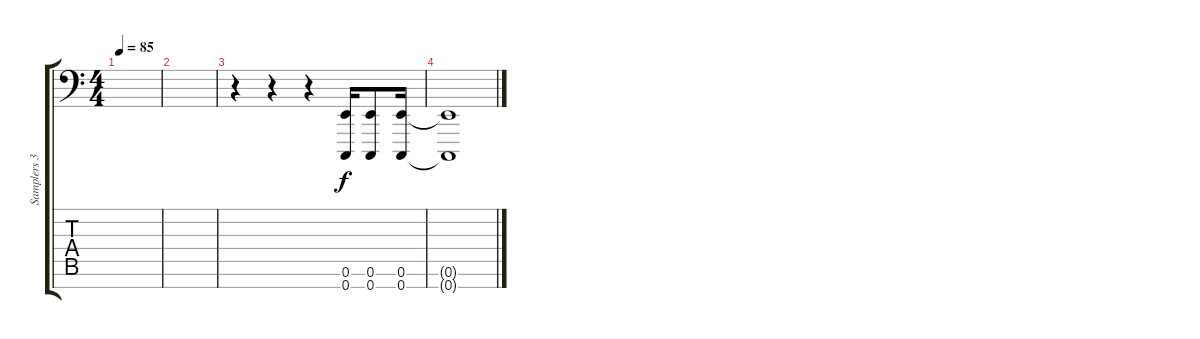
\track ("Samplers 3" "Samplers 3") {instrument gunshot}
\staff {score tabs}
\tuning (E4 B3 G3 D3 A2 E2 C1) {hide}
\ts (4 4)
\tempo 85
\clef f4
\ks c
|
|
r.4 r.4 r.4 (0.6 0.7).16 (0.6 0.7).8 (0.6 0.7).16 |
(0.6{t} 0.7{t}).1
